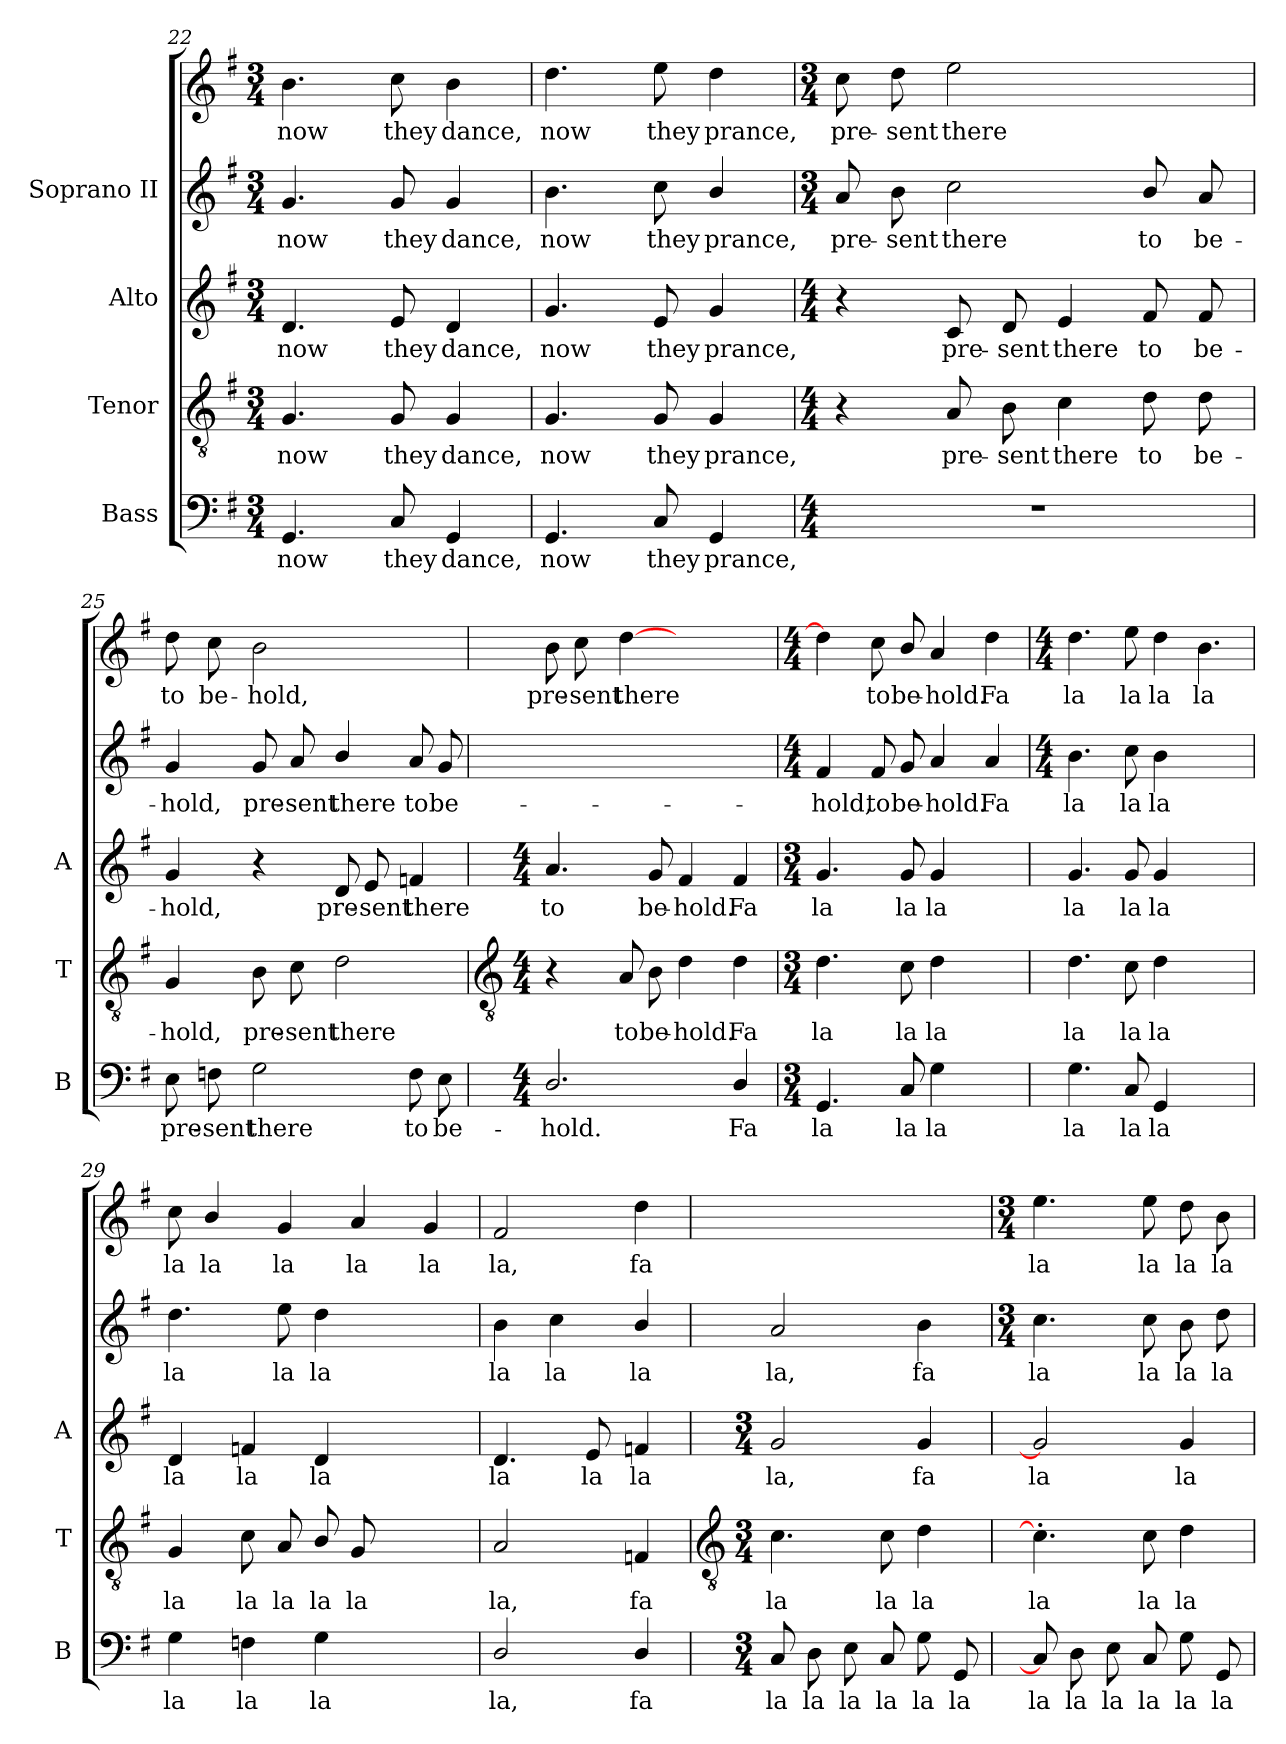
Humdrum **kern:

**kern	**text	**kern	**text	**kern	**text	**kern	**text	**kern	**text
*part4	*part4	*part3	*part3	*part2	*part2	*part1	*part1	*part1	*part1
*staff5	*staff5	*staff4	*staff4	*staff3	*staff3	*staff2	*staff2	*staff1	*staff1
*I"Bass	*	*I"Tenor	*	*I"Alto	*	*I"Soprano II	*	*	*
*I'B	*	*I'T	*	*I'A	*	*	*	*	*
!!LO:LB:g=z
*clefF4	*	*clefGv2	*	*clefG2	*	*clefG2	*	*clefG2	*
*k[f#]	*	*k[f#]	*	*k[f#]	*	*k[f#]	*	*k[f#]	*
*G:	*	*G:	*	*G:	*	*G:	*	*G:	*
*M3/4	*	*M3/4	*	*M3/4	*	*M3/4	*	*M3/4	*
=22	=22	=22	=22	=22	=22	=22	=22	=22	=22
!	!LO:LY:b	!	!LO:LY:b	!	!LO:LY:b	!	!LO:LY:b	!	!LO:LY:b
4.GG	now	4.G	now	4.d	now	4.g	now	4.b	now
!	!LO:LY:b	!	!LO:LY:b	!	!LO:LY:b	!	!LO:LY:b	!	!LO:LY:b
8C	they	8G	they	8e	they	8g	they	8cc	they
!	!LO:LY:b	!	!LO:LY:b	!	!LO:LY:b	!	!LO:LY:b	!	!LO:LY:b
4GG	dance,	4G	dance,	4d	dance,	4g	dance,	4b	dance,
=23	=23	=23	=23	=23	=23	=23	=23	=23	=23
!	!LO:LY:b	!	!LO:LY:b	!	!LO:LY:b	!	!LO:LY:b	!	!LO:LY:b
4.GG	now	4.G	now	4.g	now	4.b	now	4.dd	now
!	!LO:LY:b	!	!LO:LY:b	!	!LO:LY:b	!	!LO:LY:b	!	!LO:LY:b
8C	they	8G	they	8e	they	8cc	they	8ee	they
!	!LO:LY:b	!	!LO:LY:b	!	!LO:LY:b	!	!LO:LY:b	!	!LO:LY:b
4GG	prance,	4G	prance,	4g	prance,	4b/	prance,	4dd	prance,
=24	=24	=24	=24	=24	=24	=24	=24	=24	=24
*M4/4	*	*M4/4	*	*M4/4	*	*M3/4	*	*M3/4	*
!	!	!	!	!	!	!	!LO:LY:b	!	!LO:LY:b
1r	.	4r	.	4r	.	8a	pre-	8cc	pre-
!	!	!	!	!	!	!	!LO:LY:b	!	!LO:LY:b
.	.	.	.	.	.	8b	-sent	8dd	-sent
!	!	!	!LO:LY:b	!	!LO:LY:b	!	!LO:LY:b	!	!LO:LY:b
.	.	8A	pre-	8c	pre-	2cc	there	2ee	there
!	!	!	!LO:LY:b	!	!LO:LY:b	!	!	!	!
.	.	8B	-sent	8d	-sent	.	.	.	.
!	!	!	!LO:LY:b	!	!LO:LY:b	!	!	!	!
.	.	4c	there	4e	there	.	.	.	.
!	!	!	!LO:LY:b	!	!LO:LY:b	!	!LO:LY:b	!	!
.	.	8d	to	8f#	to	8b/	to	4ryy	.
!	!	!	!LO:LY:b	!	!LO:LY:b	!	!LO:LY:b	!	!
.	.	8d	be-	8f#	be-	8a	be-	.	.
=25	=25	=25	=25	=25	=25	=25	=25	=25	=25
!	!LO:LY:b	!	!LO:LY:b	!	!LO:LY:b	!	!LO:LY:b	!	!LO:LY:b
8E	pre-	4G	-hold,	4g	-hold,	4g	hold,	8dd	-to
!	!LO:LY:b	!	!	!	!	!	!	!	!LO:LY:b
8Fn	-sent	.	.	.	.	.	.	8cc	be-
!	!LO:LY:b	!	!LO:LY:b	!	!	!	!LO:LY:b	!	!LO:LY:b
2G	there	8B	pre-	4r	.	8g	pre-	2b	-hold,
!	!	!	!LO:LY:b	!	!	!	!LO:LY:b	!	!
.	.	8c	-sent	.	.	8a	-sent	.	.
!	!	!	!LO:LY:b	!	!LO:LY:b	!	!LO:LY:b	!	!
.	.	2d	there	8d	pre-	4b/	there	.	.
!	!	!	!	!	!LO:LY:b	!	!	!	!
.	.	.	.	8e	-sent	.	.	.	.
!	!LO:LY:b	!	!	!	!LO:LY:b	!	!LO:LY:b	!	!
8F	to	.	.	4fn	there	8a	to	4ryy	.
!	!LO:LY:b	!	!	!	!	!	!LO:LY:b	!	!
8E	be-	.	.	.	.	8g	be-	.	.
!!LO:LB:g=z
=26	=26	=26	=26	=26	=26	=26	=26	=26	=26
*	*	*clefGv2	*	*	*	*	*	*	*
*M4/4	*	*M4/4	*	*M4/4	*	*	*	*	*
!	!LO:LY:b	!	!	!	!LO:LY:b	!	!	!	!LO:LY:b
2.D/	-hold.	4r	.	4.a	to	1ryy	.	8b	-pre-
!	!	!	!	!	!	!	!	!	!LO:LY:b
.	.	.	.	.	.	.	.	8cc	-sent
!	!	!	!LO:LY:b	!	!	!	!	!	!LO:LY:b
.	.	8A	to	.	.	.	.	[4dd	there
!	!	!	!LO:LY:b	!	!LO:LY:b	!	!	!	!
.	.	8B	be-	8g	be-	.	.	.	.
!	!	!	!LO:LY:b	!	!LO:LY:b	!	!	!	!
.	.	4d	-hold.	4f#	-hold.	.	.	2ryy	.
!	!LO:LY:b	!	!LO:LY:b	!	!LO:LY:b	!	!	!	!
4D/	Fa	4d	Fa	4f#	Fa	.	.	.	.
!!LO:LB:g=z
=27	=27	=27	=27	=27	=27	=27	=27	=27	=27
*M3/4	*	*M3/4	*	*M3/4	*	*M4/4	*	*M4/4	*
!	!LO:LY:b	!	!LO:LY:b	!	!LO:LY:b	!	!LO:LY:b	!	!
4.GG	la	4.d	la	4.g	la	4f#	hold,	4dd]	.
!	!	!	!	!	!	!	!LO:LY:b	!	!LO:LY:b
.	.	.	.	.	.	8f#	to	8cc	to
!	!LO:LY:b	!	!LO:LY:b	!	!LO:LY:b	!	!LO:LY:b	!	!LO:LY:b
8C	la	8c	la	8g	la	8g	be-	8b/	be-
!	!LO:LY:b	!	!LO:LY:b	!	!LO:LY:b	!	!LO:LY:b	!	!LO:LY:b
4G	la	4d	la	4g	la	4a	-hold.	4a	-hold.
!	!	!	!	!	!	!	!LO:LY:b	!	!LO:LY:b
4ryy	.	4ryy	.	4ryy	.	4a	Fa	4dd	Fa
=28	=28	=28	=28	=28	=28	=28	=28	=28	=28
*	*	*	*	*	*	*M4/4	*	*M4/4	*
!	!LO:LY:b	!	!LO:LY:b	!	!LO:LY:b	!	!LO:LY:b	!	!LO:LY:b
4.G	la	4.d	la	4.g	la	4.b	la	4.dd	la
!	!LO:LY:b	!	!LO:LY:b	!	!LO:LY:b	!	!LO:LY:b	!	!LO:LY:b
8C	la	8c	la	8g	la	8cc	la	8ee	la
!	!LO:LY:b	!	!LO:LY:b	!	!LO:LY:b	!	!LO:LY:b	!	!LO:LY:b
4GG	la	4d	la	4g	la	4b	la	4dd	la
!	!	!	!	!	!	!	!	!	!LO:LY:b
4.ryy	.	4.ryy	.	4.ryy	.	4.ryy	.	4.b	la
=29	=29	=29	=29	=29	=29	=29	=29	=29	=29
!	!LO:LY:b	!	!LO:LY:b	!	!LO:LY:b	!	!LO:LY:b	!	!LO:LY:b
4G	la	4G	la	4d	la	4.dd	la	8cc	la
!	!	!	!	!	!	!	!	!	!LO:LY:b
.	.	.	.	.	.	.	.	4b/	la
!	!LO:LY:b	!	!LO:LY:b	!	!LO:LY:b	!	!	!	!
4Fn	la	8c	la	4fn	la	.	.	.	.
!	!	!	!LO:LY:b	!	!	!	!LO:LY:b	!	!LO:LY:b
.	.	8A	la	.	.	8ee	la	4g	la
!	!LO:LY:b	!	!LO:LY:b	!	!LO:LY:b	!	!LO:LY:b	!	!
4G	la	8B/	la	4d	la	4dd	la	.	.
!	!	!	!LO:LY:b	!	!	!	!	!	!LO:LY:b
.	.	8G	la	.	.	.	.	4a	la
4.ryy	.	4.ryy	.	4.ryy	.	4.ryy	.	.	.
!	!	!	!	!	!	!	!	!	!LO:LY:b
.	.	.	.	.	.	.	.	4g	la
=30	=30	=30	=30	=30	=30	=30	=30	=30	=30
!	!LO:LY:b	!	!LO:LY:b	!	!LO:LY:b	!	!LO:LY:b	!	!LO:LY:b
2D/	la,	2A	la,	4.d	la	4b	la	2f#	la,
!	!	!	!	!	!	!	!LO:LY:b	!	!
.	.	.	.	.	.	4cc	la	.	.
!	!	!	!	!	!LO:LY:b	!	!	!	!
.	.	.	.	8e	la	.	.	.	.
!	!LO:LY:b	!	!LO:LY:b	!	!LO:LY:b	!	!LO:LY:b	!	!LO:LY:b
4D/	fa	4Fn	fa	4fn	la	4b/	la	4dd	fa
!!LO:LB:g=z
=31	=31	=31	=31	=31	=31	=31	=31	=31	=31
*	*	*clefGv2	*	*	*	*	*	*	*
*M3/4	*	*M3/4	*	*M3/4	*	*	*	*	*
!	!LO:LY:b	!	!LO:LY:b	!	!LO:LY:b	!	!LO:LY:b	!	!
8C	la	4.c	la	2g	la,	2a	la,	2.ryy	.
!	!LO:LY:b	!	!	!	!	!	!	!	!
8D	la	.	.	.	.	.	.	.	.
!	!LO:LY:b	!	!	!	!	!	!	!	!
8E	la	.	.	.	.	.	.	.	.
!	!LO:LY:b	!	!LO:LY:b	!	!	!	!	!	!
8C	la	8c	la	.	.	.	.	.	.
!	!LO:LY:b	!	!LO:LY:b	!	!LO:LY:b	!	!LO:LY:b	!	!
8G	la	4d	la	4g	fa	4b	fa	.	.
!	!LO:LY:b	!	!	!	!	!	!	!	!
8GG	la	.	.	.	.	.	.	.	.
!!LO:LB:g=z
=32	=32	=32	=32	=32	=32	=32	=32	=32	=32
*	*	*	*	*	*	*M3/4	*	*M3/4	*
!	!LO:LY:b	!	!LO:LY:b	!	!LO:LY:b	!	!LO:LY:b	!	!LO:LY:b
8C]	la	4.c']	la	2g]	la	4.cc	la	4.ee	la
!	!LO:LY:b	!	!	!	!	!	!	!	!
8D	la	.	.	.	.	.	.	.	.
!	!LO:LY:b	!	!	!	!	!	!	!	!
8E	la	.	.	.	.	.	.	.	.
!	!LO:LY:b	!	!LO:LY:b	!	!	!	!LO:LY:b	!	!LO:LY:b
8C	la	8c	la	.	.	8cc	la	8ee	la
!	!LO:LY:b	!	!LO:LY:b	!	!LO:LY:b	!	!LO:LY:b	!	!LO:LY:b
8G	la	4d	la	4g	la	8b	la	8dd	la
!	!LO:LY:b	!	!	!	!	!	!LO:LY:b	!	!LO:LY:b
8GG	la	.	.	.	.	8dd	la	8b	la
=	=	=	=	=	=	=	=	=	=
*-	*-	*-	*-	*-	*-	*-	*-	*-	*-
